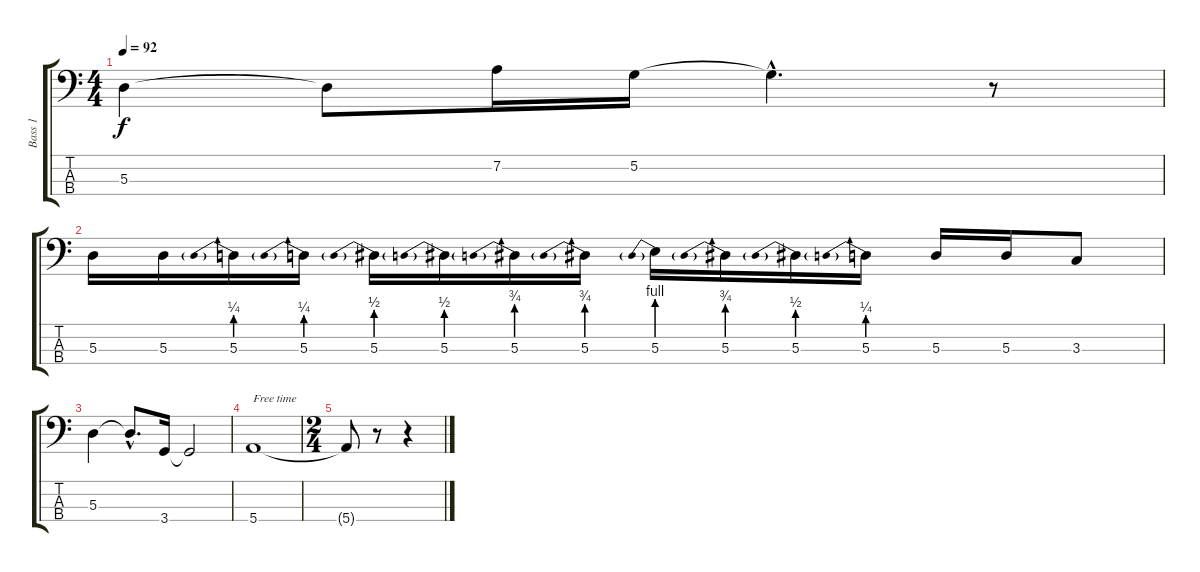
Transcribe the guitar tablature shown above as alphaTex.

\track ("Bass 1" "Bass 1") {instrument electricbassfinger}
\staff {score tabs}
\tuning (G2 D2 A1 E1) {hide}
\ts (4 4)
\tempo 92
\clef f4
\ks c
5.3.4{dy f} 5.3{t}.8 7.2.16 5.2.16 5.2{hac t}.4{d} r.8 |
5.3.16 5.3.16 5.3{be (prebend 0 1 60 1)}.16 5.3{be (prebend 0 1 60 1)}.16 5.3{be (prebend 0 2 60 2)}.16 5.3{be (prebend 0 2 60 2)}.16 5.3{be (prebend 0 3 60 3)}.16 5.3{be (prebend 0 3 60 3)}.16 5.3{be (prebend 0 4 60 4)}.16 5.3{be (prebend 0 3 60 3)}.16 5.3{be (prebend 0 2 60 2)}.16 5.3{be (prebend 0 1 60 1)}.16 5.3.16 5.3.16 3.3.8 |
5.3.4 5.3{hac t}.8{d} 3.4.16 3.4{t}.2 |
5.4.1{txt "Free time"} |
\ts (2 4)
5.4{t}.8 r.8 r.4
